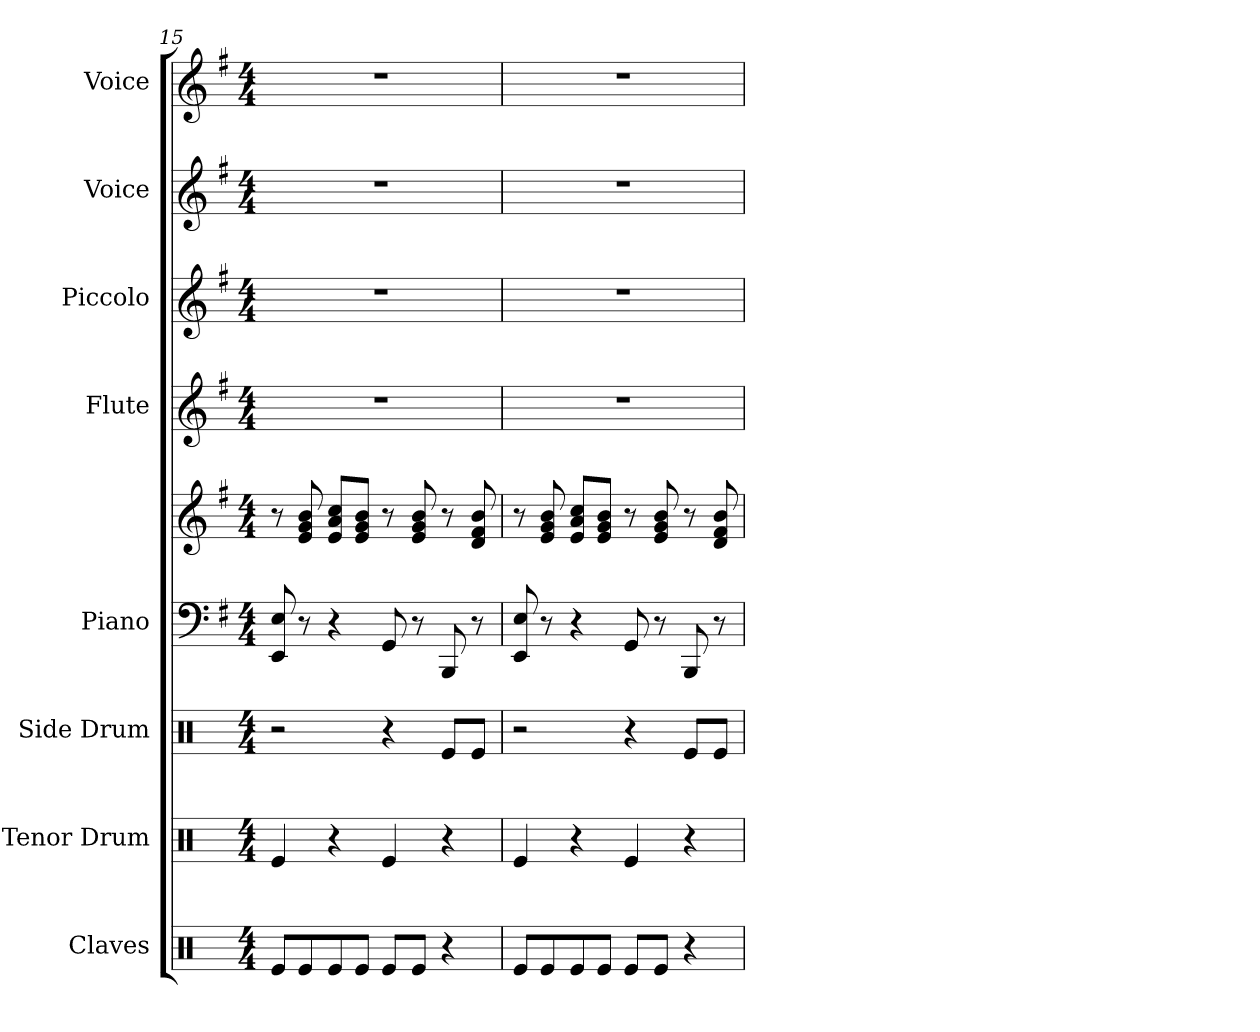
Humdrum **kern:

**kern	**kern	**kern	**kern	**kern	**kern	**kern	**kern	**kern
*part8	*part7	*part6	*part5	*part5	*part4	*part3	*part2	*part1
*staff9	*staff8	*staff7	*staff6	*staff5	*staff4	*staff3	*staff2	*staff1
*I"Claves	*I"Tenor Drum	*I"Side Drum	*I"Piano	*	*I"Flute	*I"Piccolo	*I"Voice	*I"Voice
*I'Clv.	*I'T. D.	*I'S. D.	*I'Pno.	*	*I'Fl.	*I'Picc.	*I'Voice	*I'Voice
*clefX	*clefX	*clefX	*clefF4	*clefG2	*clefG2	*clefG2	*clefG2	*clefG2
*	*	*	*	*	*	*ITrd-7c-12	*	*
*k[]	*k[]	*k[]	*k[f#]	*k[f#]	*k[f#]	*k[f#]	*k[f#]	*k[f#]
*C:	*C:	*C:	*G:	*G:	*G:	*G:	*G:	*G:
*M4/4	*M4/4	*M4/4	*M4/4	*M4/4	*M4/4	*M4/4	*M4/4	*M4/4
=15	=15	=15	=15	=15	=15	=15	=15	=15
8Rei/L	4Rei/	2r	8EEi/ 8Ei	8r	1r	1r	1r	1r
8Rei/	.	.	8r	8ei/ 8gi 8bi	.	.	.	.
8Rei/	4r	.	4r	8ei/ 8ai 8cciL	.	.	.	.
8Rei/J	.	.	.	8ei/ 8gi 8biJ	.	.	.	.
8Rei/L	4Rei/	4r	8GGi/	8r	.	.	.	.
8Rei/J	.	.	8r	8ei/ 8gi 8bi	.	.	.	.
4r	4r	8Rei/L	8BBBi/	8r	.	.	.	.
.	.	8Rei/J	8r	8di/ 8f#i 8bi	.	.	.	.
!!LO:LB:g=z
=16	=16	=16	=16	=16	=16	=16	=16	=16
8Rei/L	4Rei/	2r	8EEi/ 8Ei	8r	1r	1r	1r	1r
8Rei/	.	.	8r	8ei/ 8gi 8bi	.	.	.	.
8Rei/	4r	.	4r	8ei/ 8ai 8cciL	.	.	.	.
8Rei/J	.	.	.	8ei/ 8gi 8biJ	.	.	.	.
8Rei/L	4Rei/	4r	8GGi/	8r	.	.	.	.
8Rei/J	.	.	8r	8ei/ 8gi 8bi	.	.	.	.
4r	4r	8Rei/L	8BBBi/	8r	.	.	.	.
.	.	8Rei/J	8r	8di/ 8f#i 8bi	.	.	.	.
=	=	=	=	=	=	=	=	=
*-	*-	*-	*-	*-	*-	*-	*-	*-
